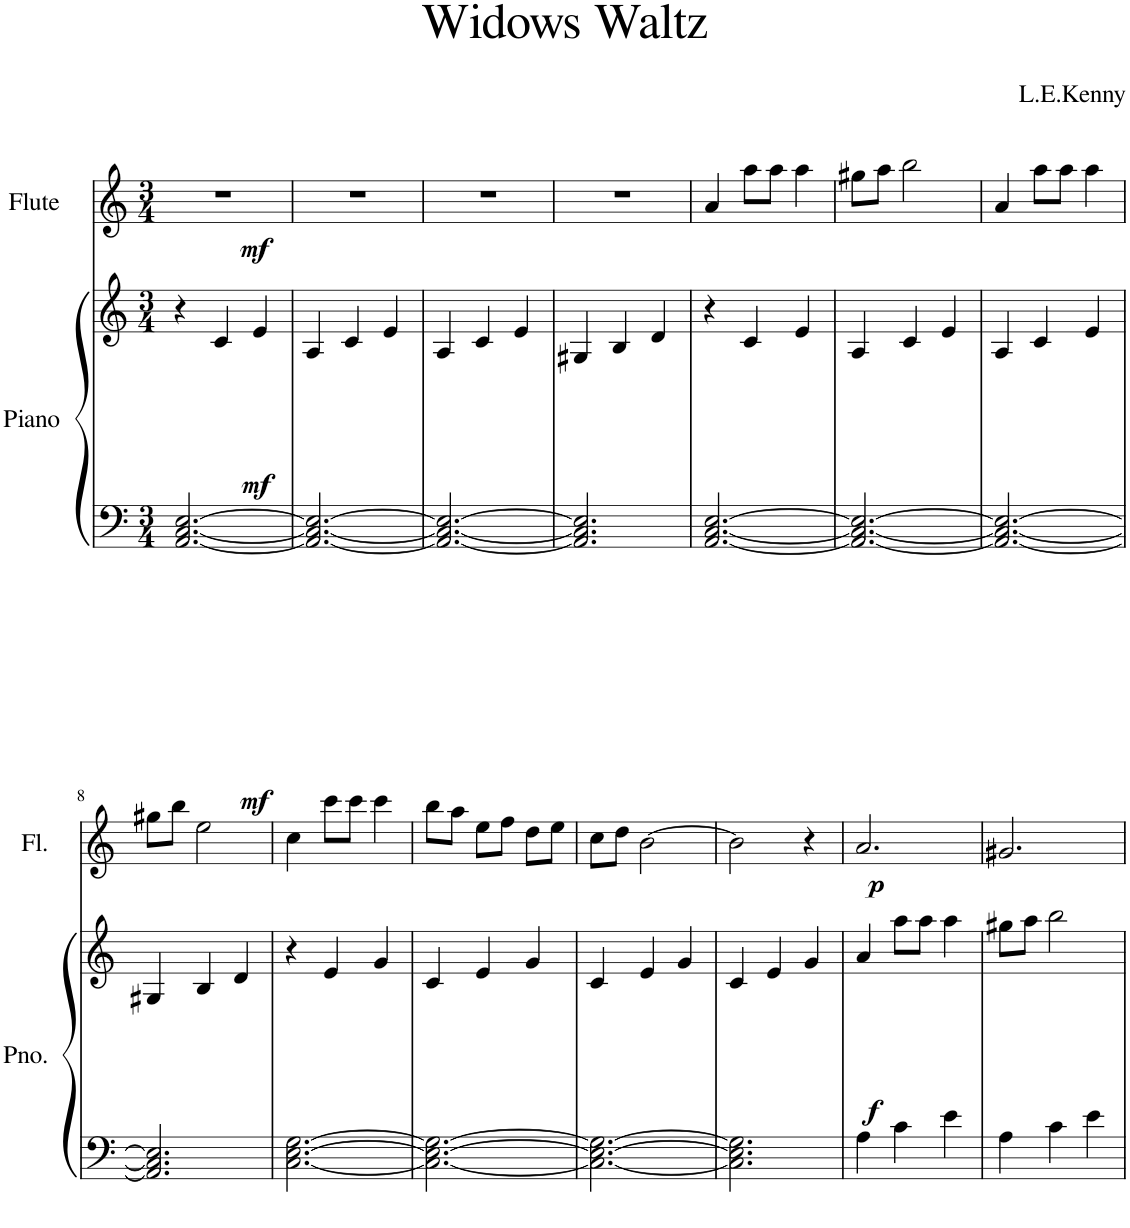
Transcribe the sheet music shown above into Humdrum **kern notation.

**kern	**kern	**dynam	**kern	**dynam
*part2	*part2	*part2	*part1	*part1
*staff3	*staff2	*staff2/3	*staff1	*staff1
*I"Piano	*	*	*I"Flute	*
*I'Pno.	*	*	*I'Fl.	*
*clefF4	*clefG2	*	*clefG2	*
*k[]	*k[]	*	*k[]	*
*M3/4	*M3/4	*	*M3/4	*
=1	=1	=1	=1	=1
!	!	!LO:DY:b=2	!	!
!	!	!LO:DY:n=1:b	!	!LO:DY:b
[2.AA/ [2.C/ [2.E/	4r	mf mf	2.r	mf
.	4c/	.	.	.
.	4e/	.	.	.
=2	=2	=2	=2	=2
2.AA/_ 2.C/_ 2.E/_	4A/	.	2.r	.
.	4c/	.	.	.
.	4e/	.	.	.
=3	=3	=3	=3	=3
2.AA/_ 2.C/_ 2.E/_	4A/	.	2.r	.
.	4c/	.	.	.
.	4e/	.	.	.
=4	=4	=4	=4	=4
2.AA/] 2.C/] 2.E/]	4G#X/	.	2.r	.
.	4B/	.	.	.
.	4d/	.	.	.
=5	=5	=5	=5	=5
[2.AA/ [2.C/ [2.E/	4r	.	4a/	.
.	4c/	.	8aa\L	.
.	.	.	8aa\J	.
.	4e/	.	4aa\	.
=6	=6	=6	=6	=6
2.AA/_ 2.C/_ 2.E/_	4A/	.	8gg#X\L	.
.	.	.	8aa\J	.
.	4c/	.	2bb\	.
.	4e/	.	.	.
=7	=7	=7	=7	=7
2.AA/_ 2.C/_ 2.E/_	4A/	.	4a/	.
.	4c/	.	8aa\L	.
.	.	.	8aa\J	.
.	4e/	.	4aa\	.
!!LO:LB:g=z
=8	=8	=8	=8	=8
2.AA/] 2.C/] 2.E/]	4G#X/	.	8gg#X\L	.
.	.	.	8bb\J	.
.	4B/	.	2ee\	.
.	4d/	.	.	.
=9	=9	=9	=9	=9
[2.C\ [2.E\ [2.G\	4r	.	4cc\	.
.	4e/	.	8ccc\L	.
.	.	.	8ccc\J	.
.	4g/	.	4ccc\	.
=10	=10	=10	=10	=10
2.C\_ 2.E\_ 2.G\_	4c/	.	8bb\L	.
.	.	.	8aa\J	.
.	4e/	.	8ee\L	.
.	.	.	8ff\J	.
.	4g/	.	8dd\L	.
.	.	.	8ee\J	.
=11	=11	=11	=11	=11
2.C\_ 2.E\_ 2.G\_	4c/	.	8cc\L	.
.	.	.	8dd\J	.
.	4e/	.	[2b\	.
.	4g/	.	.	.
=12	=12	=12	=12	=12
2.C\] 2.E\] 2.G\]	4c/	.	2b\]	.
.	4e/	.	.	.
.	4g/	.	4r	.
=13	=13	=13	=13	=13
!	!	!LO:DY:b	!	!LO:DY:b
4A\	4a/	f	2.a/	p
4c\	8aa\L	.	.	.
.	8aa\J	.	.	.
4e\	4aa\	.	.	.
=14	=14	=14	=14	=14
4A\	8gg#X\L	.	2.g#X/	.
.	8aa\J	.	.	.
4c\	2bb\	.	.	.
4e\	.	.	.	.
=	=	=	=	=
*-	*-	*-	*-	*-
